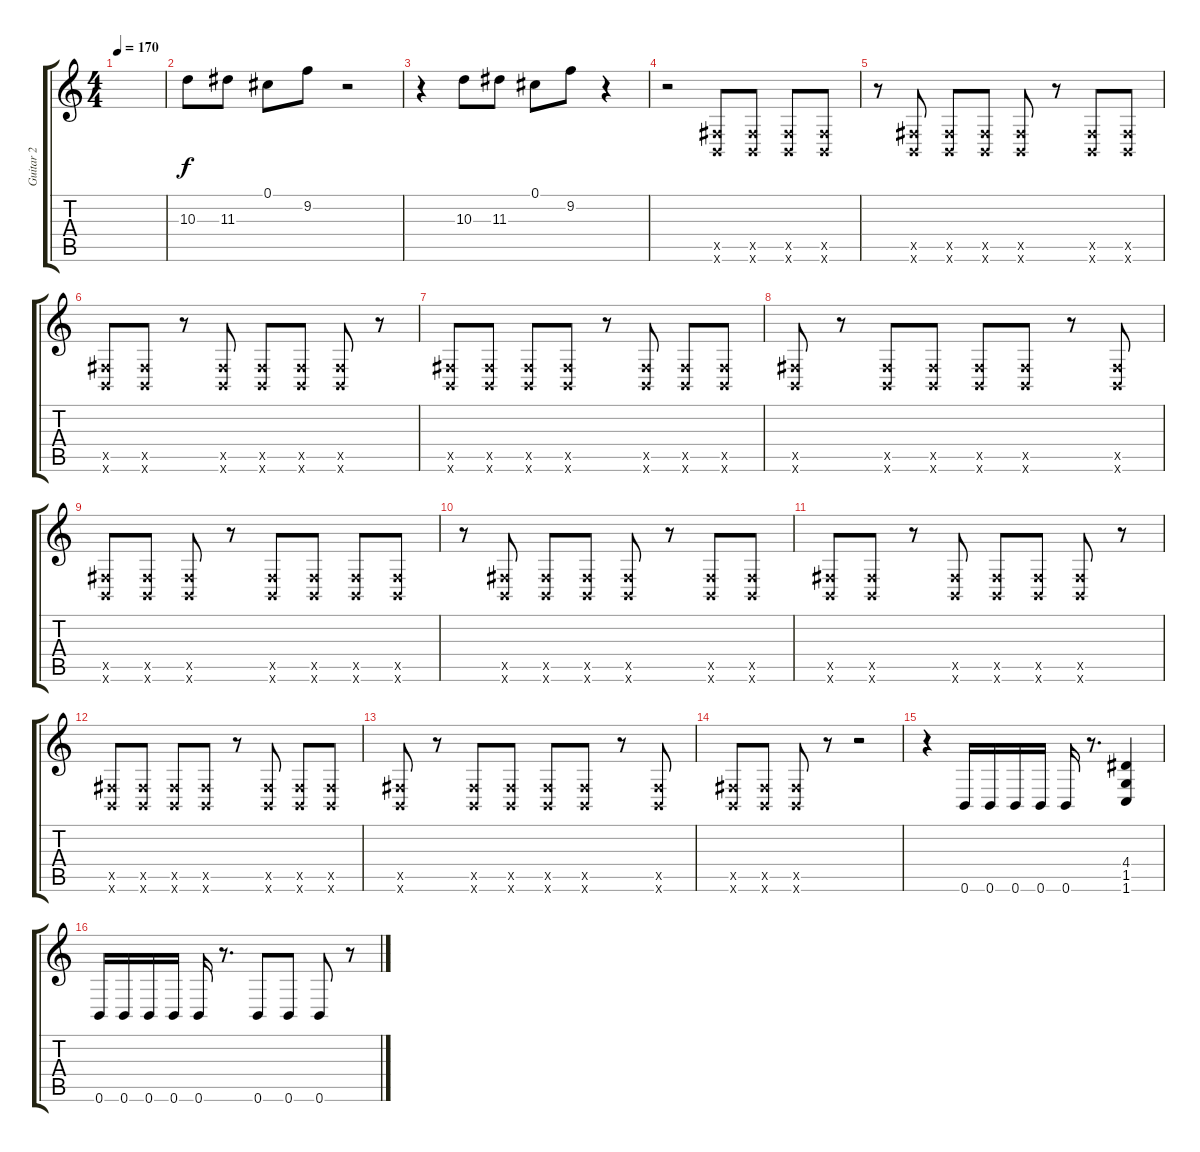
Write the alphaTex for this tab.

\track ("Guitar 2" "Guitar 2") {instrument electricguitarmuted}
\staff {score tabs}
\tuning (Db4 Ab3 E3 B2 Gb2 B1) {hide}
\ts (4 4)
\tempo 170
\clef g2
\ks c
|
10.3.8 11.3.8 0.1.8 9.2.8 r.2 |
r.4 10.3.8 11.3.8 0.1.8 9.2.8 r.4 |
r.2 (0.5{x} 0.6{x}).8 (0.5{x} 0.6{x}).8 (0.5{x} 0.6{x}).8 (0.5{x} 0.6{x}).8 |
r.8 (0.5{x} 0.6{x}).8 (0.5{x} 0.6{x}).8 (0.5{x} 0.6{x}).8 (0.5{x} 0.6{x}).8 r.8 (0.5{x} 0.6{x}).8 (0.5{x} 0.6{x}).8 |
(0.5{x} 0.6{x}).8 (0.5{x} 0.6{x}).8 r.8 (0.5{x} 0.6{x}).8 (0.5{x} 0.6{x}).8 (0.5{x} 0.6{x}).8 (0.5{x} 0.6{x}).8 r.8 |
(0.5{x} 0.6{x}).8 (0.5{x} 0.6{x}).8 (0.5{x} 0.6{x}).8 (0.5{x} 0.6{x}).8 r.8 (0.5{x} 0.6{x}).8 (0.5{x} 0.6{x}).8 (0.5{x} 0.6{x}).8 |
(0.5{x} 0.6{x}).8 r.8 (0.5{x} 0.6{x}).8 (0.5{x} 0.6{x}).8 (0.5{x} 0.6{x}).8 (0.5{x} 0.6{x}).8 r.8 (0.5{x} 0.6{x}).8 |
(0.5{x} 0.6{x}).8 (0.5{x} 0.6{x}).8 (0.5{x} 0.6{x}).8 r.8 (0.5{x} 0.6{x}).8 (0.5{x} 0.6{x}).8 (0.5{x} 0.6{x}).8 (0.5{x} 0.6{x}).8 |
r.8 (0.5{x} 0.6{x}).8 (0.5{x} 0.6{x}).8 (0.5{x} 0.6{x}).8 (0.5{x} 0.6{x}).8 r.8 (0.5{x} 0.6{x}).8 (0.5{x} 0.6{x}).8 |
(0.5{x} 0.6{x}).8 (0.5{x} 0.6{x}).8 r.8 (0.5{x} 0.6{x}).8 (0.5{x} 0.6{x}).8 (0.5{x} 0.6{x}).8 (0.5{x} 0.6{x}).8 r.8 |
(0.5{x} 0.6{x}).8 (0.5{x} 0.6{x}).8 (0.5{x} 0.6{x}).8 (0.5{x} 0.6{x}).8 r.8 (0.5{x} 0.6{x}).8 (0.5{x} 0.6{x}).8 (0.5{x} 0.6{x}).8 |
(0.5{x} 0.6{x}).8 r.8 (0.5{x} 0.6{x}).8 (0.5{x} 0.6{x}).8 (0.5{x} 0.6{x}).8 (0.5{x} 0.6{x}).8 r.8 (0.5{x} 0.6{x}).8 |
(0.5{x} 0.6{x}).8 (0.5{x} 0.6{x}).8 (0.5{x} 0.6{x}).8 r.8 r.2 |
r.4 0.6.16 0.6.16 0.6.16 0.6.16 0.6.16 r.8{d} (4.4 1.5 1.6).4 |
0.6.16 0.6.16 0.6.16 0.6.16 0.6.16 r.8{d} 0.6.8 0.6.8 0.6.8 r.8
